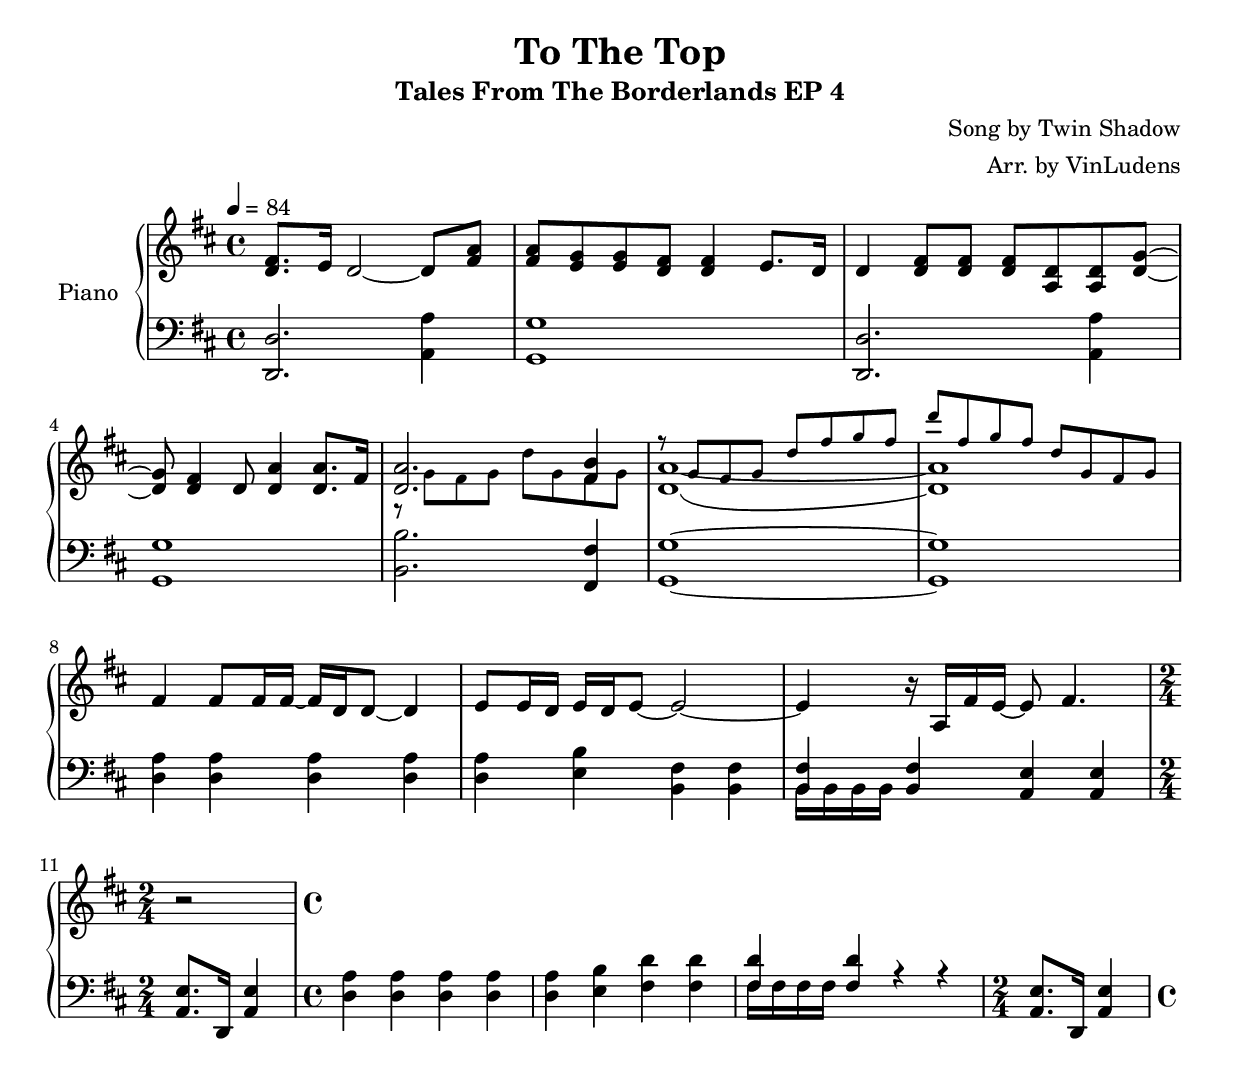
\version "2.18.2"

\header {
  title = "To The Top"
  subtitle = "Tales From The Borderlands EP 4"
  %instrument = "Piano"
  composer = "Song by Twin Shadow"
  arranger = "Arr. by VinLudens"
}

%#(set-global-staff-size 20)

\paper {
  #(set-paper-size "a4")
}

\version "2.18.2"


global = {
  \key d \major
  \time 4/4
  \tempo 4 = 84
}

% Some other usefull commands
%
% Use this to put notes into another staff
% \change Staff = "left" \voiceOne 
%
% Use this to merge heads
% \mergeDifferentlyHeadedOn
% \mergeDifferentlyDottedOn
%
% Feathered beams for in-/decreasing tempo
% \override Beam.grow-direction = #LEFT or #RIGHT or #'()
% \featherDurations #(ly:make-moment f/l) { music expr }
% NOTE: f/l represents the ratio between the durations of the
%       first and last notes in the group
%
% ignore = \override NoteColumn.ignore-collision = ##t
% use: \ignore { ... }
% use this to suppress the warning about clashing notes.  Please note that this
% does not just suppress warnings but stops LilyPond trying to resolve
% collisions at all and so may have unintended results unless used with care.
% 
% 
% http://lilypond.org/doc/v2.18/Documentation/notation/displaying-pitches#ottava-brackets 
% Use this if you have multiple voices and an ottava that makes unwanted displacements.
%      
%      --> normal music
%      \set Staff.ottavation = #"8vb"
%      \once \override Staff.OttavaBracket.direction = #DOWN
%      \set Voice.middleCPosition = #(+ 6 7)
%      --> "ottavated" music
%      \unset Staff.ottavation
%      \unset Voice.middleCPosition
%      --> normal music

\version "2.18.2"
\version "2.18.2"


global = {
  \key d \major
  \time 4/4
  \tempo 4 = 84
}

% Some other usefull commands
%
% Use this to put notes into another staff
% \change Staff = "left" \voiceOne 
%
% Use this to merge heads
% \mergeDifferentlyHeadedOn
% \mergeDifferentlyDottedOn
%
% Feathered beams for in-/decreasing tempo
% \override Beam.grow-direction = #LEFT or #RIGHT or #'()
% \featherDurations #(ly:make-moment f/l) { music expr }
% NOTE: f/l represents the ratio between the durations of the
%       first and last notes in the group
%
% ignore = \override NoteColumn.ignore-collision = ##t
% use: \ignore { ... }
% use this to suppress the warning about clashing notes.  Please note that this
% does not just suppress warnings but stops LilyPond trying to resolve
% collisions at all and so may have unintended results unless used with care.
% 
% 
% http://lilypond.org/doc/v2.18/Documentation/notation/displaying-pitches#ottava-brackets 
% Use this if you have multiple voices and an ottava that makes unwanted displacements.
%      
%      --> normal music
%      \set Staff.ottavation = #"8vb"
%      \once \override Staff.OttavaBracket.direction = #DOWN
%      \set Voice.middleCPosition = #(+ 6 7)
%      --> "ottavated" music
%      \unset Staff.ottavation
%      \unset Voice.middleCPosition
%      --> normal music


right = \absolute {
  \global
  <d' fis'>8. e'16 d'2 ~ d'8 <fis' a'> |
  <fis' a'>8 <e' g'> <e' g'> <d' fis'> <d' fis'>4 e'8. d'16 |
  d'4 <d' fis'>8 <d' fis'> <d' fis'> <a d'> <a d'> <d' g'>8 ~ |
  q8 <d' fis'>4 d'8 <d' a'>4 <d' a'>8. fis'16 |
  << { \voiceOne 
      <d' a'>2. <fis' b'>4 | \voiceTwo\shape #'((0 . 0) (-1 . -2) (0 . 0) (0 . 0)) Tie
      <d' a'>1 ~ |
      q1 |
    }
    \new Voice { \voiceTwo \tiny
      r8 g' fis' g' d'' g' fis' g' | \voiceOne 
      r8 g' fis'8 g' d'' fis'' g'' fis'' | 
      d''' fis'' g'' fis'' d'' g' fis' g' |
    }
  >> \oneVoice
  
  fis'4 fis'8 fis'16 fis' ~ fis' d' d'8 ~ d'4 |
  e'8 e'16 d' e' d' e'8 ~ e'2 ~ |
  e'4 r16 a16 fis' e' ~ e'8 fis'4. | \time 2/4
  r2 | \time 4/4
  
%}
}

\version "2.18.2"
\version "2.18.2"


global = {
  \key d \major
  \time 4/4
  \tempo 4 = 84
}

% Some other usefull commands
%
% Use this to put notes into another staff
% \change Staff = "left" \voiceOne 
%
% Use this to merge heads
% \mergeDifferentlyHeadedOn
% \mergeDifferentlyDottedOn
%
% Feathered beams for in-/decreasing tempo
% \override Beam.grow-direction = #LEFT or #RIGHT or #'()
% \featherDurations #(ly:make-moment f/l) { music expr }
% NOTE: f/l represents the ratio between the durations of the
%       first and last notes in the group
%
% ignore = \override NoteColumn.ignore-collision = ##t
% use: \ignore { ... }
% use this to suppress the warning about clashing notes.  Please note that this
% does not just suppress warnings but stops LilyPond trying to resolve
% collisions at all and so may have unintended results unless used with care.
% 
% 
% http://lilypond.org/doc/v2.18/Documentation/notation/displaying-pitches#ottava-brackets 
% Use this if you have multiple voices and an ottava that makes unwanted displacements.
%      
%      --> normal music
%      \set Staff.ottavation = #"8vb"
%      \once \override Staff.OttavaBracket.direction = #DOWN
%      \set Voice.middleCPosition = #(+ 6 7)
%      --> "ottavated" music
%      \unset Staff.ottavation
%      \unset Voice.middleCPosition
%      --> normal music


left = \absolute {
  \global
  <d, d>2. <a, a>4 |
  <g, g>1 |
  <d, d>2. <a, a>4 |
  <g, g>1 |
  
  <b, b>2. <fis, fis>4 |
  <g, g>1 ~ |
  q1 |







  
  <d a>4 q q q |
  <d a>4 <e b> <b, fis> <b, fis> |
  << { <b, fis> <b, fis> <a, e> <a, e> } \\ { b,16 b, b, b, s2. } >> | \time 2/4
  <a, e>8. d,16 <a, e>4 | \time 4/4
  
  <d a>4 q q q |
  <d a>4 <e b>  <fis d'> <fis d'> |
  << {  <fis d'> <fis d'> r r } \\ { fis16 fis fis fis s2. } >> | \time 2/4
  <a, e>8. d,16 <a, e>4 | \time 4/4
  
%}
}

\version "2.22.1"
\include "global.ly"

crescPoco = \tweak DynamicText.self-alignment-X #LEFT 
        #(make-dynamic-script (markup #:normal-text #:italic "cresc. poco a poco"))

rit = \tweak DynamicText.self-alignment-X #LEFT #(make-dynamic-script
  (markup #:normal-text #:italic "rit."))

rall = \tweak DynamicText.self-alignment-X #LEFT #(make-dynamic-script
  (markup #:normal-text #:italic "rall."))

dynamics = {
  \global
  % allow text in the dynamics block to be centered vertically
  % \override TextScript.extra-offset = #'(0 . 1)
%}
}


\score {
  \new PianoStaff \with {
    instrumentName = "Piano"
  } <<
    \new Staff = "right" \with {
      midiInstrument = "acoustic grand"
    } \right
    \new Dynamics = "Dynamics" \dynamics
    \new Staff = "left" \with {
      midiInstrument = "acoustic grand"
    } { \clef bass \left }
  >>
  \layout { }
  \midi {
    %\tempo 4=80
  }
}
